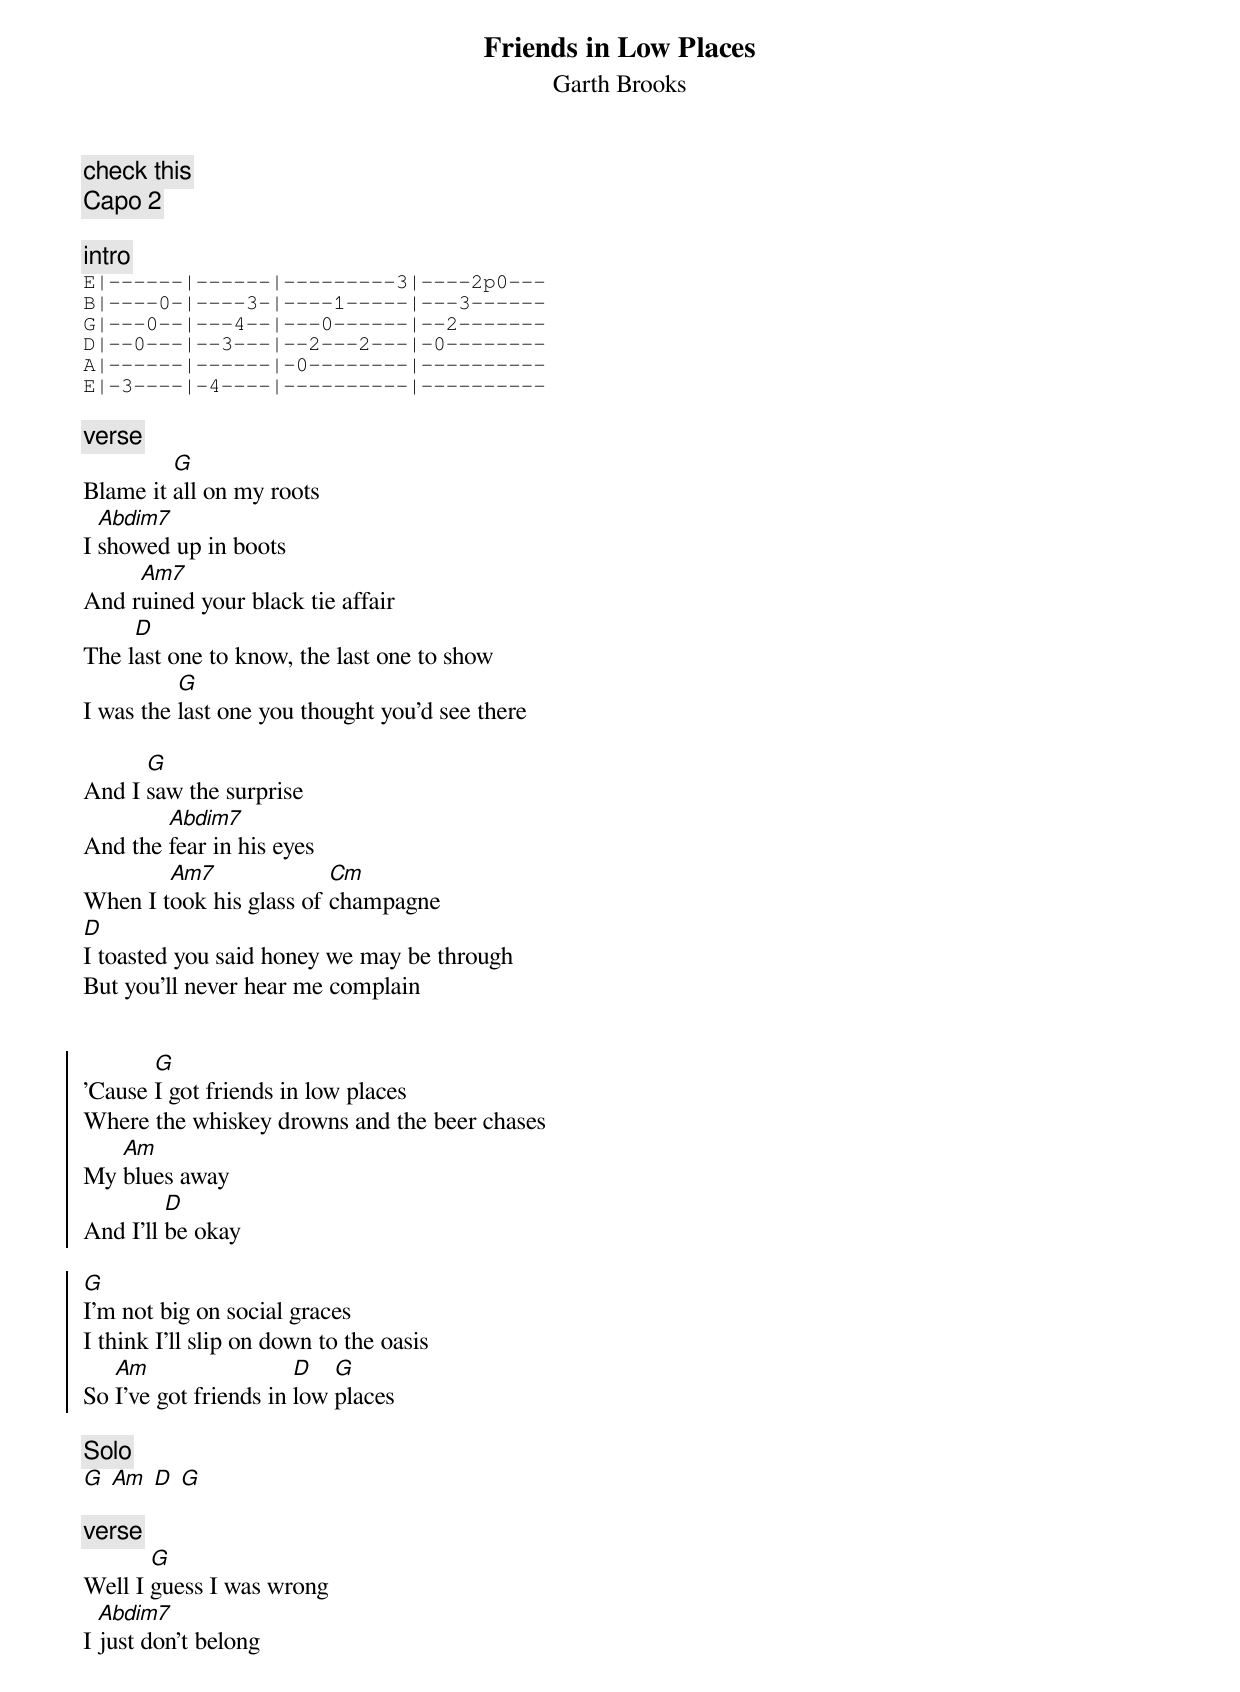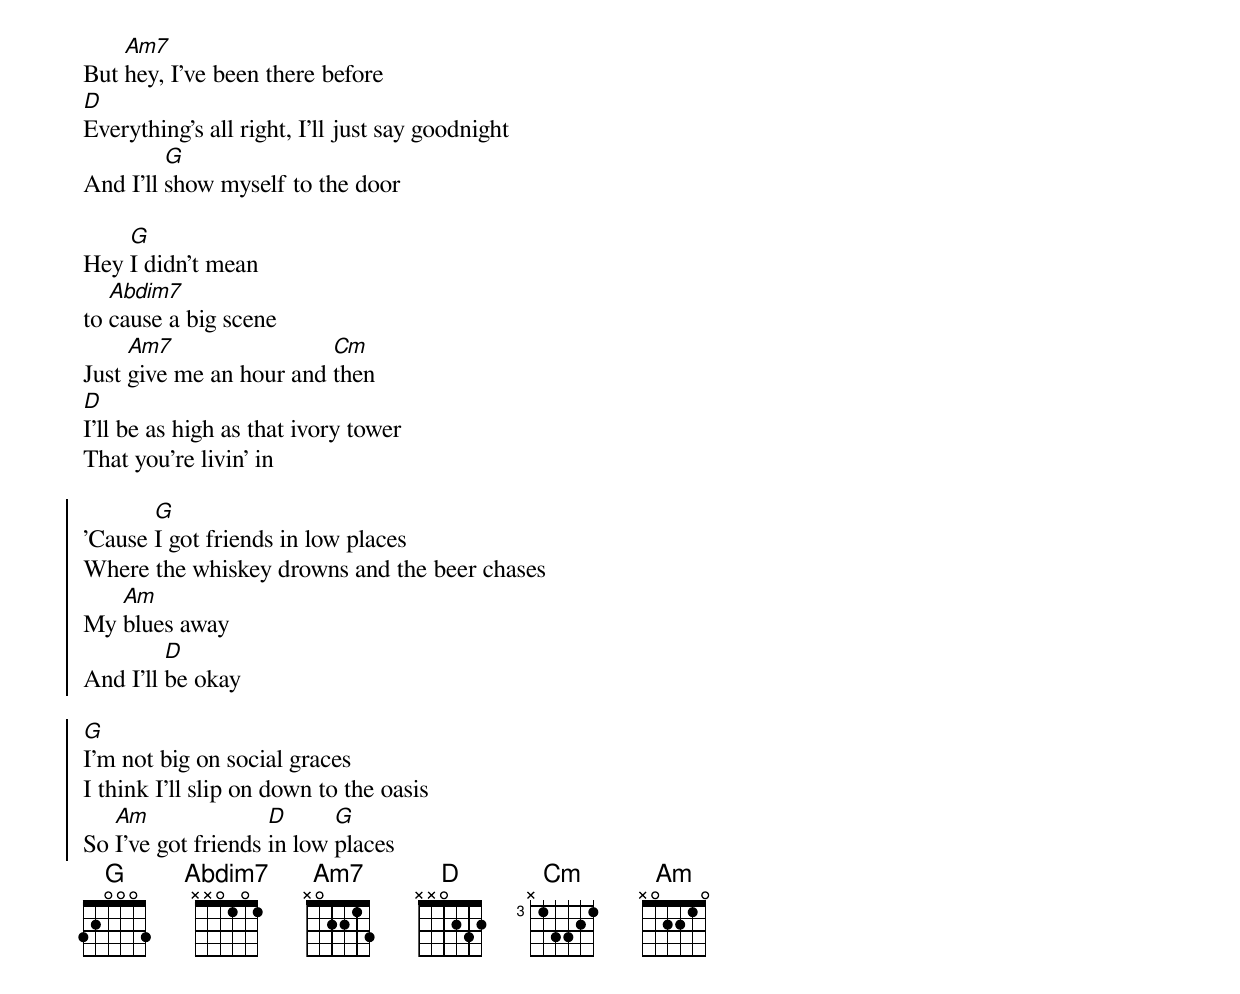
{title: Friends in Low Places}
{subtitle: Garth Brooks}
{c: check this}
{c:Capo 2}
{define: Abdim7 0 4 x 3 4 3 4}

{c:intro}
{sot}
E|------|------|---------3|----2p0---
B|----0-|----3-|----1-----|---3------
G|---0--|---4--|---0------|--2-------
D|--0---|--3---|--2---2---|-0--------
A|------|------|-0--------|----------
E|-3----|-4----|----------|----------
{eot}

{c:verse}
Blame it [G]all on my roots
I [Abdim7]showed up in boots
And r[Am7]uined your black tie affair
The l[D]ast one to know, the last one to show
I was the [G]last one you thought you'd see there

And I [G]saw the surprise
And the [Abdim7]fear in his eyes
When I t[Am7]ook his glass of [Cm]champagne
[D]I toasted you said honey we may be through
But you'll never hear me complain


{soc}
'Cause [G]I got friends in low places
Where the whiskey drowns and the beer chases
My [Am]blues away
And I'll [D]be okay

[G]I'm not big on social graces
I think I'll slip on down to the oasis
So [Am]I've got friends in [D]low [G]places
{eoc}

{c:Solo}
[G] [Am] [D] [G]

{c:verse}
Well I [G]guess I was wrong
I [Abdim7]just don't belong
But [Am7]hey, I've been there before
[D]Everything's all right, I'll just say goodnight
And I'll [G]show myself to the door

Hey [G]I didn't mean
to [Abdim7]cause a big scene
Just [Am7]give me an hour and [Cm]then
[D]I'll be as high as that ivory tower
That you're livin' in

{soc}
'Cause [G]I got friends in low places
Where the whiskey drowns and the beer chases
My [Am]blues away
And I'll [D]be okay

[G]I'm not big on social graces
I think I'll slip on down to the oasis
So [Am]I've got friends [D]in low [G]places
{eoc}
